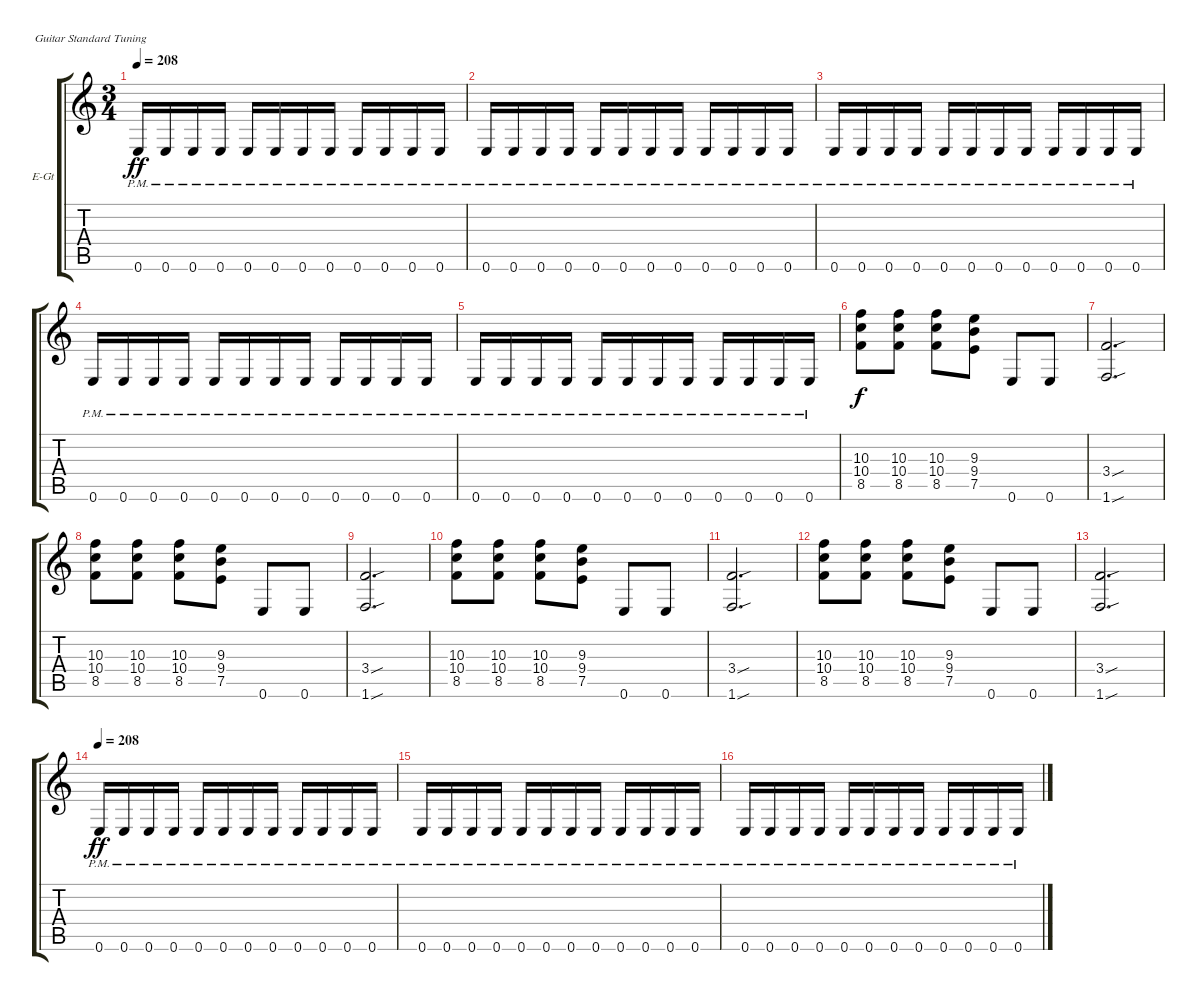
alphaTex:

\bracketExtendMode groupsimilarinstruments
\firstSystemTrackNameOrientation horizontal
\otherSystemsTrackNameOrientation horizontal
\track ("Guitar 2" "E-Gt") {instrument overdrivenguitar}
\staff {score tabs}
\tuning (E4 B3 G3 D3 A2 E2)
\ts (3 4)
\tempo 208
\clef g2
\ks c
0.6{pm}.16{dy ff} 0.6{pm}.16 0.6{pm}.16 0.6{pm}.16 0.6{pm}.16 0.6{pm}.16 0.6{pm}.16 0.6{pm}.16 0.6{pm}.16 0.6{pm}.16 0.6{pm}.16 0.6{pm}.16 |
0.6{pm}.16 0.6{pm}.16 0.6{pm}.16 0.6{pm}.16 0.6{pm}.16 0.6{pm}.16 0.6{pm}.16 0.6{pm}.16 0.6{pm}.16 0.6{pm}.16 0.6{pm}.16 0.6{pm}.16 |
0.6{pm}.16 0.6{pm}.16 0.6{pm}.16 0.6{pm}.16 0.6{pm}.16 0.6{pm}.16 0.6{pm}.16 0.6{pm}.16 0.6{pm}.16 0.6{pm}.16 0.6{pm}.16 0.6{pm}.16 |
0.6{pm}.16 0.6{pm}.16 0.6{pm}.16 0.6{pm}.16 0.6{pm}.16 0.6{pm}.16 0.6{pm}.16 0.6{pm}.16 0.6{pm}.16 0.6{pm}.16 0.6{pm}.16 0.6{pm}.16 |
0.6{pm}.16 0.6{pm}.16 0.6{pm}.16 0.6{pm}.16 0.6{pm}.16 0.6{pm}.16 0.6{pm}.16 0.6{pm}.16 0.6{pm}.16 0.6{pm}.16 0.6{pm}.16 0.6{pm}.16 |
(10.3 10.4 8.5).8{dy f} (10.3 10.4 8.5).8 (10.3 10.4 8.5).8 (9.3 9.4 7.5).8 0.6.8 0.6.8 |
(3.4{sou} 1.6{sou}).2{d} |
(10.3 10.4 8.5).8 (10.3 10.4 8.5).8 (10.3 10.4 8.5).8 (9.3 9.4 7.5).8 0.6.8 0.6.8 |
(3.4{sou} 1.6{sou}).2{d} |
(10.3 10.4 8.5).8 (10.3 10.4 8.5).8 (10.3 10.4 8.5).8 (9.3 9.4 7.5).8 0.6.8 0.6.8 |
(3.4{sou} 1.6{sou}).2{d} |
(10.3 10.4 8.5).8 (10.3 10.4 8.5).8 (10.3 10.4 8.5).8 (9.3 9.4 7.5).8 0.6.8 0.6.8 |
(3.4{sou} 1.6{sou}).2{d} |
\tempo 208
0.6{pm}.16{dy ff} 0.6{pm}.16 0.6{pm}.16 0.6{pm}.16 0.6{pm}.16 0.6{pm}.16 0.6{pm}.16 0.6{pm}.16 0.6{pm}.16 0.6{pm}.16 0.6{pm}.16 0.6{pm}.16 |
0.6{pm}.16 0.6{pm}.16 0.6{pm}.16 0.6{pm}.16 0.6{pm}.16 0.6{pm}.16 0.6{pm}.16 0.6{pm}.16 0.6{pm}.16 0.6{pm}.16 0.6{pm}.16 0.6{pm}.16 |
0.6{pm}.16 0.6{pm}.16 0.6{pm}.16 0.6{pm}.16 0.6{pm}.16 0.6{pm}.16 0.6{pm}.16 0.6{pm}.16 0.6{pm}.16 0.6{pm}.16 0.6{pm}.16 0.6{pm}.16
